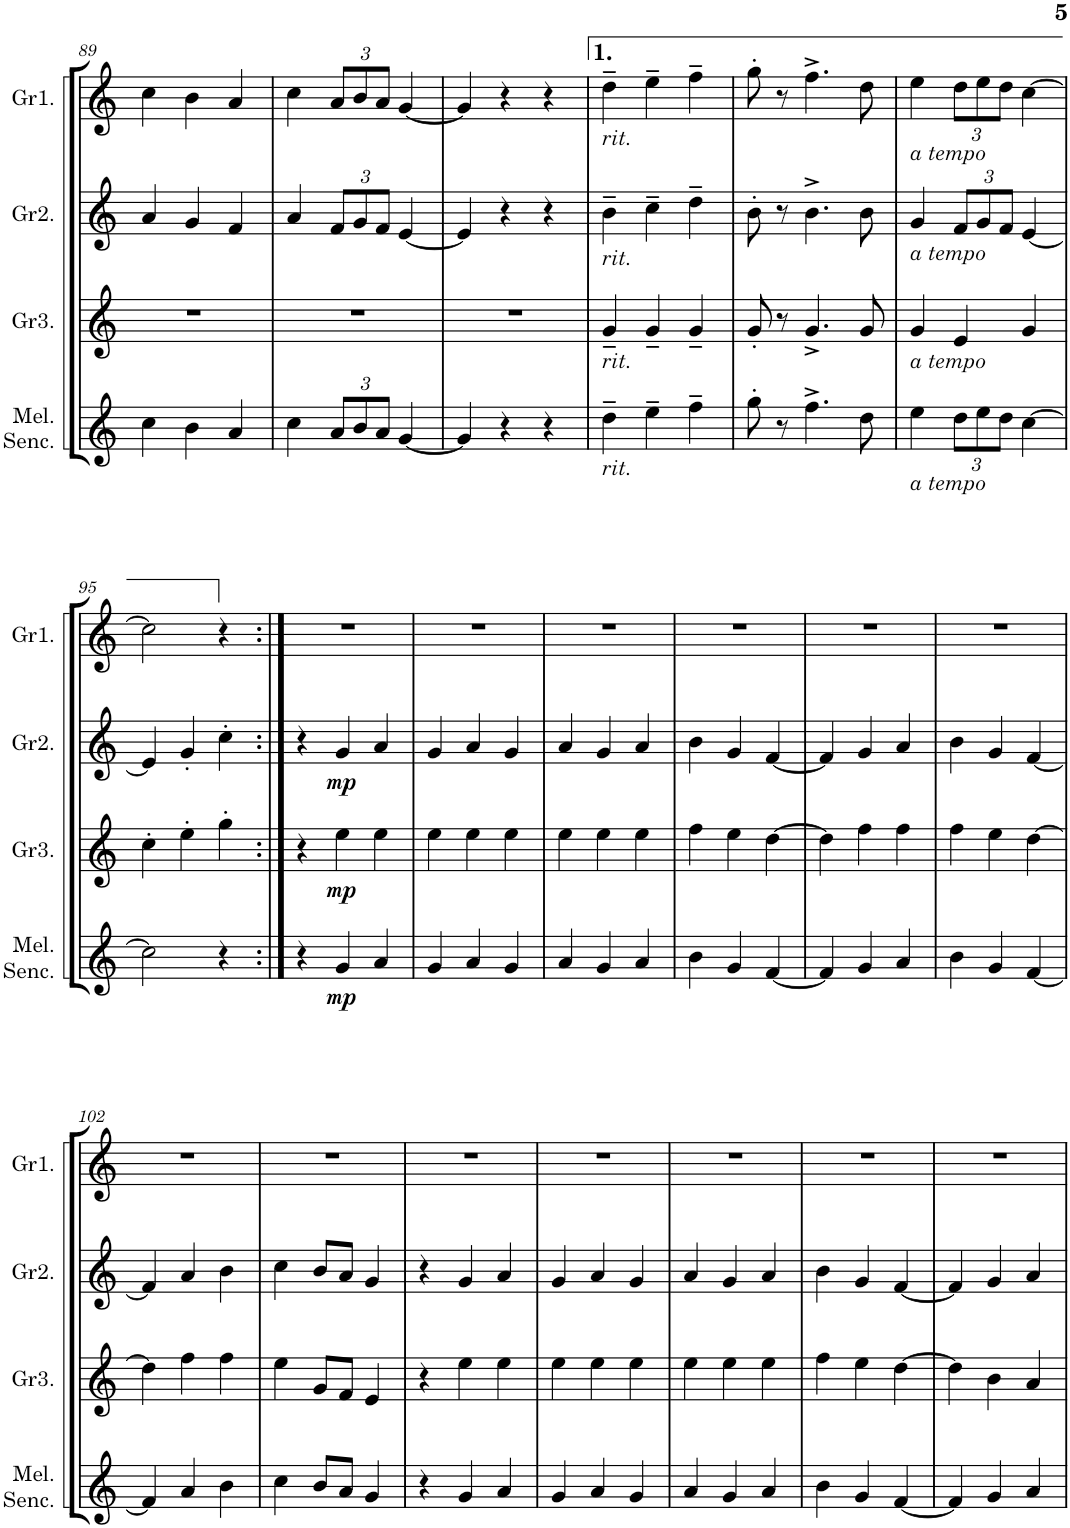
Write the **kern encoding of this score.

**kern	**dynam	**kern	**dynam	**kern	**dynam	**kern
*part4	*part4	*part3	*part3	*part2	*part2	*part1
*staff4	*staff4	*staff3	*staff3	*staff2	*staff2	*staff1
*I"Melodia seguida	*	*I"Gralla3	*	*I"Gralla2	*	*I"Gralla1
*	*	*I'Gr3.	*	*I'Gr2.	*	*I'Gr1.
!!LO:PB:g=z
*clefG2	*	*clefG2	*	*clefG2	*	*clefG2
*k[]	*	*k[]	*	*k[]	*	*k[]
*M3/4	*	*M3/4	*	*M3/4	*	*M3/4
=89	=89	=89	=89	=89	=89	=89
4cc\	.	2.r	.	4a/	.	4cc\
4b\	.	.	.	4g/	.	4b\
4a/	.	.	.	4f/	.	4a/
=90	=90	=90	=90	=90	=90	=90
4cc\	.	2.r	.	4a/	.	4cc\
*Xbrackettup	*	*	*	*Xbrackettup	*	*Xbrackettup
12a/L	.	.	.	12f/L	.	12a/L
12b/	.	.	.	12g/	.	12b/
12a/J	.	.	.	12f/J	.	12a/J
[4g/	.	.	.	[4e/	.	[4g/
=91	=91	=91	=91	=91	=91	=91
4g/]	.	2.r	.	4e/]	.	4g/]
4r	.	.	.	4r	.	4r
4r	.	.	.	4r	.	4r
=92	=92	=92	=92	=92	=92	=92
!	!	!	!	!	!	!LO:TX:b:i:t=rit.
!	!	!	!	!LO:TX:b:i:t=rit.	!	!
!	!	!LO:TX:b:i:t=rit.	!	!	!	!
!LO:TX:b:i:t=rit.	!	!	!	!	!	!
4dd~\	.	4g~/	.	4b~\	.	4dd~\
4ee~\	.	4g~/	.	4cc~\	.	4ee~\
4ff~\	.	4g~/	.	4dd~\	.	4ff~\
=93	=93	=93	=93	=93	=93	=93
8gg'\	.	8g'/	.	8b'\	.	8gg'\
8r	.	8r	.	8r	.	8r
4.ff^\	.	4.g^/	.	4.b^\	.	4.ff^\
8dd\	.	8g/	.	8b\	.	8dd\
=94	=94	=94	=94	=94	=94	=94
!	!	!	!	!	!	!LO:TX:b:i:t=a tempo
!	!	!	!	!LO:TX:b:i:t=a tempo	!	!
!	!	!LO:TX:b:i:t=a tempo	!	!	!	!
!LO:TX:b:i:t=a tempo	!	!	!	!	!	!
4ee\	.	4g/	.	4g/	.	4ee\
12dd\L	.	4e/	.	12f/L	.	12dd\L
12ee\	.	.	.	12g/	.	12ee\
12dd\J	.	.	.	12f/J	.	12dd\J
[4cc\	.	4g/	.	[4e/	.	[4cc\
!!LO:LB:g=z
=95	=95	=95	=95	=95	=95	=95
2cc\]	.	4cc'\	.	4e/]	.	2cc\]
.	.	4ee'\	.	4g'/	.	.
4r	.	4gg'\	.	4cc'\	.	4r
=96:|!	=96:|!	=96:|!	=96:|!	=96:|!	=96:|!	=96:|!
4r	.	4r	.	4r	.	2.r
!	!LO:DY:b	!	!LO:DY:b	!	!LO:DY:b	!
4g/	mp	4ee\	mp	4g/	mp	.
4a/	.	4ee\	.	4a/	.	.
=97	=97	=97	=97	=97	=97	=97
4g/	.	4ee\	.	4g/	.	2.r
4a/	.	4ee\	.	4a/	.	.
4g/	.	4ee\	.	4g/	.	.
=98	=98	=98	=98	=98	=98	=98
4a/	.	4ee\	.	4a/	.	2.r
4g/	.	4ee\	.	4g/	.	.
4a/	.	4ee\	.	4a/	.	.
=99	=99	=99	=99	=99	=99	=99
4b\	.	4ff\	.	4b\	.	2.r
4g/	.	4ee\	.	4g/	.	.
[4f/	.	[4dd\	.	[4f/	.	.
=100	=100	=100	=100	=100	=100	=100
4f/]	.	4dd\]	.	4f/]	.	2.r
4g/	.	4ff\	.	4g/	.	.
4a/	.	4ff\	.	4a/	.	.
=101	=101	=101	=101	=101	=101	=101
4b\	.	4ff\	.	4b\	.	2.r
4g/	.	4ee\	.	4g/	.	.
[4f/	.	[4dd\	.	[4f/	.	.
!!LO:LB:g=z
=102	=102	=102	=102	=102	=102	=102
4f/]	.	4dd\]	.	4f/]	.	2.r
4a/	.	4ff\	.	4a/	.	.
4b\	.	4ff\	.	4b\	.	.
=103	=103	=103	=103	=103	=103	=103
4cc\	.	4ee\	.	4cc\	.	2.r
8b/L	.	8g/L	.	8b/L	.	.
8a/J	.	8f/J	.	8a/J	.	.
4g/	.	4e/	.	4g/	.	.
=104	=104	=104	=104	=104	=104	=104
4r	.	4r	.	4r	.	2.r
4g/	.	4ee\	.	4g/	.	.
4a/	.	4ee\	.	4a/	.	.
=105	=105	=105	=105	=105	=105	=105
4g/	.	4ee\	.	4g/	.	2.r
4a/	.	4ee\	.	4a/	.	.
4g/	.	4ee\	.	4g/	.	.
=106	=106	=106	=106	=106	=106	=106
4a/	.	4ee\	.	4a/	.	2.r
4g/	.	4ee\	.	4g/	.	.
4a/	.	4ee\	.	4a/	.	.
=107	=107	=107	=107	=107	=107	=107
4b\	.	4ff\	.	4b\	.	2.r
4g/	.	4ee\	.	4g/	.	.
[4f/	.	[4dd\	.	[4f/	.	.
=108	=108	=108	=108	=108	=108	=108
4f/]	.	4dd\]	.	4f/]	.	2.r
4g/	.	4b\	.	4g/	.	.
4a/	.	4a/	.	4a/	.	.
=	=	=	=	=	=	=
*-	*-	*-	*-	*-	*-	*-
